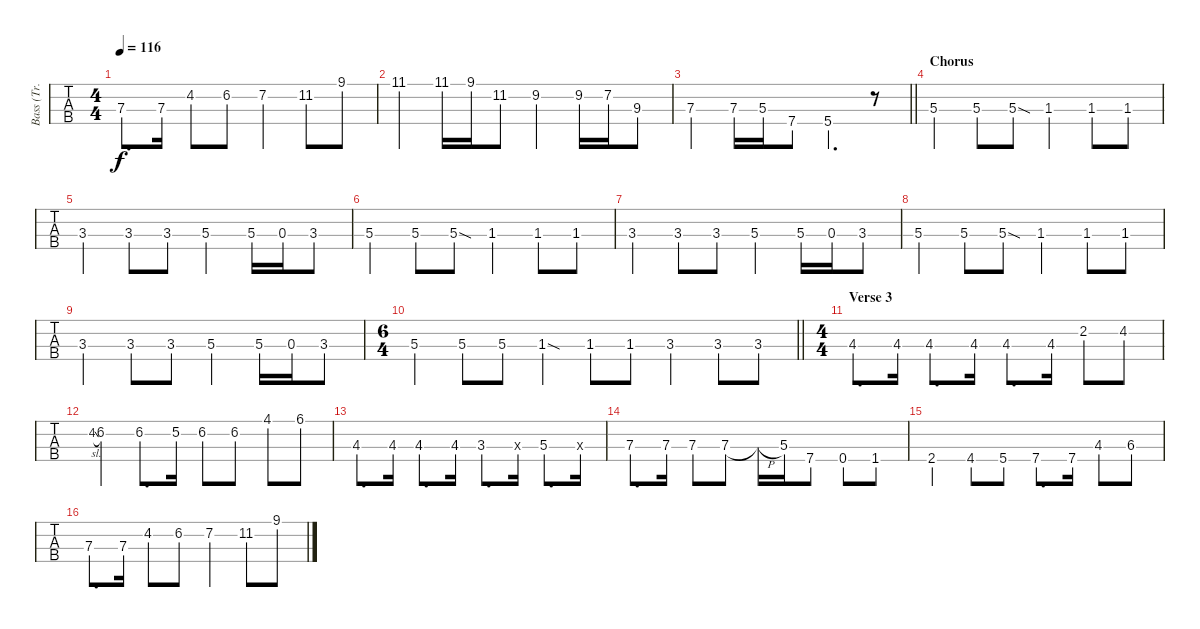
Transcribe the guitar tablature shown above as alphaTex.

\track ("Bass (Tr. 6A/Tr. 11B)" "Bass (Tr. ") {instrument electricbassfinger}
\staff {tabs}
\tuning (G2 D2 A1 E1) {hide}
\ts (4 4)
\tempo 116
\clef f4
\ks c
7.3.8{d dy f} 7.3.16 4.2.8 6.2.8 7.2.4 11.2.8 9.1.8 |
11.1.4 11.1.16 9.1.16 11.2.8 9.2.4 9.2.16 7.2.16 9.3.8 |
\barLineRight lightlight
7.3.4 7.3.16 5.3.16 7.4.8 5.4.4{d} r.8 |
\section ("" "Chorus")
5.3.4 5.3.8 5.3{sod}.8 1.3.4 1.3.8 1.3.8 |
3.3.4 3.3.8 3.3.8 5.3.4 5.3.16 0.3.16 3.3.8 |
5.3.4 5.3.8 5.3{sod}.8 1.3.4 1.3.8 1.3.8 |
3.3.4 3.3.8 3.3.8 5.3.4 5.3.16 0.3.16 3.3.8 |
5.3.4 5.3.8 5.3{sod}.8 1.3.4 1.3.8 1.3.8 |
3.3.4 3.3.8 3.3.8 5.3.4 5.3.16 0.3.16 3.3.8 |
\ts (6 4)
\barLineRight lightlight
5.3.4 5.3.8 5.3.8 1.3{sod}.4 1.3.8 1.3.8 3.3.4 3.3.8 3.3.8 |
\ts (4 4)
\section ("" "Verse 3")
4.3.8{d} 4.3.16 4.3.8{d} 4.3.16 4.3.8{d} 4.3.16 2.2.8 4.2.8 |
4.2{sl}.8{gr onbeat} 6.2.4 6.2.8{d} 5.2.16 6.2.8 6.2.8 4.1.8 6.1.8 |
4.3.8{d} 4.3.16 4.3.8{d} 4.3.16 3.3.8{d} 4.3{x}.16 5.3.8{d} 0.3{x}.16 |
7.3.8{d} 7.3.16 7.3.8 7.3.8 7.3{h t}.16 5.3.16 7.4.8 0.4.8 1.4.8 |
2.4.4 4.4.8 5.4.8 7.4.8{d} 7.4.16 4.3.8 6.3.8 |
7.3.8{d} 7.3.16 4.2.8 6.2.8 7.2.4 11.2.8 9.1.8
